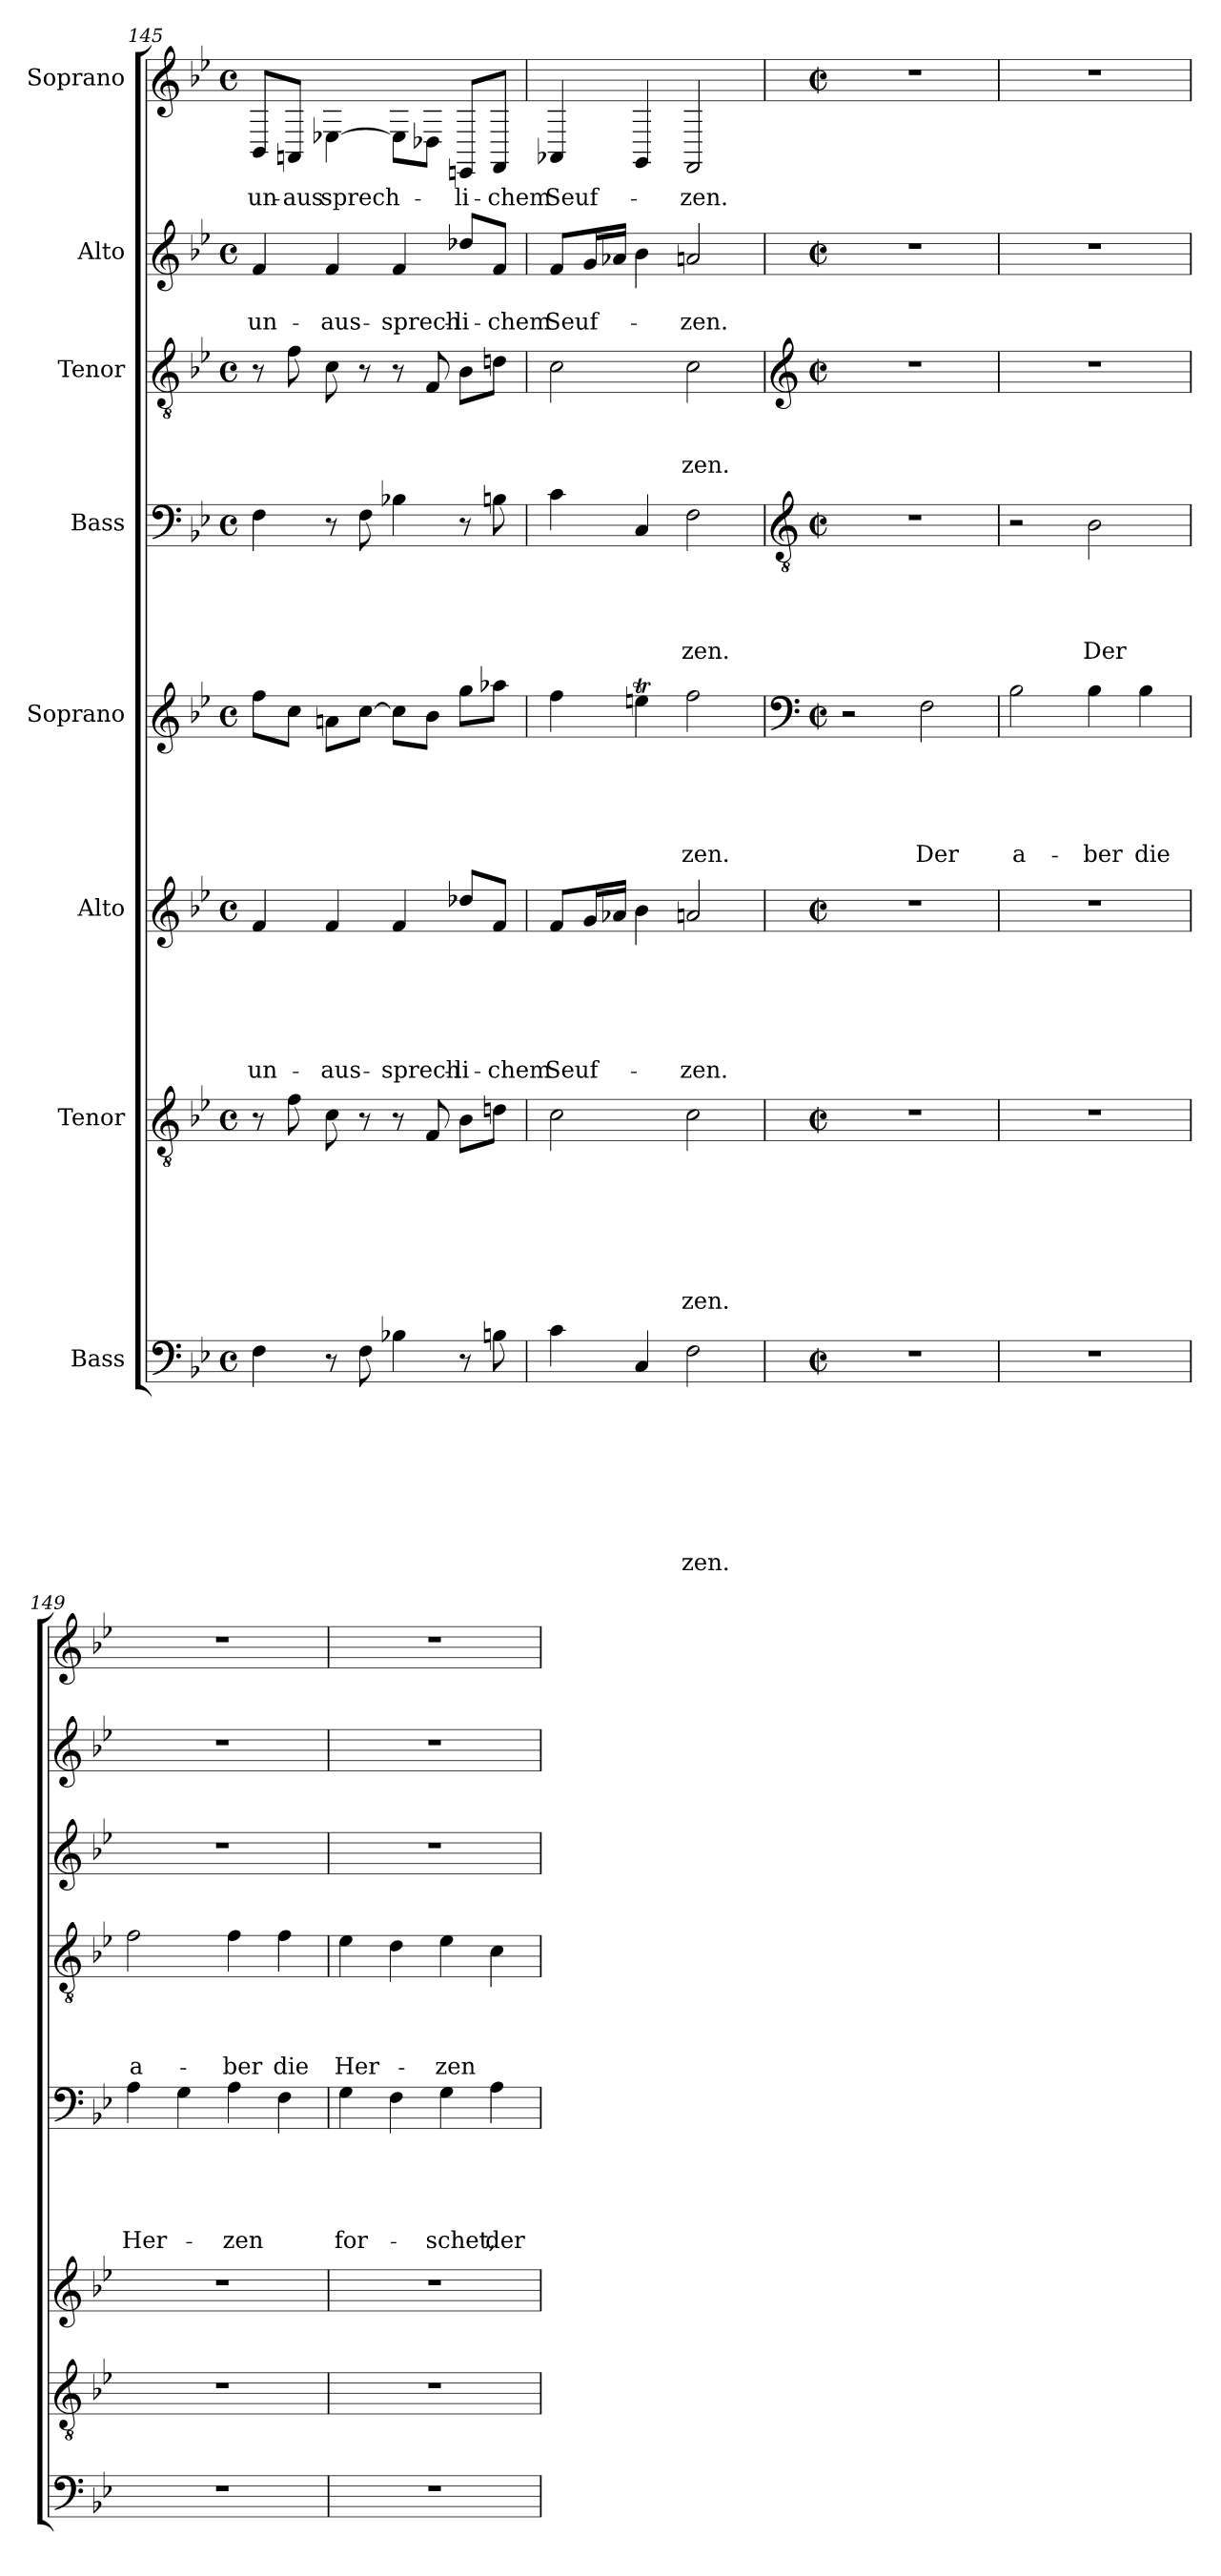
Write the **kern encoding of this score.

**kern	**text	**text	**text	**text	**text	**text	**text	**text	**kern	**text	**text	**text	**text	**text	**text	**text	**kern	**text	**text	**text	**text	**text	**text	**kern	**text	**text	**text	**text	**text	**kern	**text	**text	**text	**text	**kern	**text	**text	**text	**kern	**text	**text	**kern	**text
*part8	*part8	*part8	*part8	*part8	*part8	*part8	*part8	*part8	*part7	*part7	*part7	*part7	*part7	*part7	*part7	*part7	*part6	*part6	*part6	*part6	*part6	*part6	*part6	*part5	*part5	*part5	*part5	*part5	*part5	*part4	*part4	*part4	*part4	*part4	*part3	*part3	*part3	*part3	*part2	*part2	*part2	*part1	*part1
*staff8	*staff8	*staff8	*staff8	*staff8	*staff8	*staff8	*staff8	*staff8	*staff7	*staff7	*staff7	*staff7	*staff7	*staff7	*staff7	*staff7	*staff6	*staff6	*staff6	*staff6	*staff6	*staff6	*staff6	*staff5	*staff5	*staff5	*staff5	*staff5	*staff5	*staff4	*staff4	*staff4	*staff4	*staff4	*staff3	*staff3	*staff3	*staff3	*staff2	*staff2	*staff2	*staff1	*staff1
*I"Bass	*	*	*	*	*	*	*	*	*I"Tenor	*	*	*	*	*	*	*	*I"Alto	*	*	*	*	*	*	*I"Soprano	*	*	*	*	*	*I"Bass	*	*	*	*	*I"Tenor	*	*	*	*I"Alto	*	*	*I"Soprano	*
*clefF4	*	*	*	*	*	*	*	*	*clefGv2	*	*	*	*	*	*	*	*clefG2	*	*	*	*	*	*	*clefG2	*	*	*	*	*	*clefF4	*	*	*	*	*clefGv2	*	*	*	*clefG2	*	*	*clefG2	*
*k[b-e-]	*	*	*	*	*	*	*	*	*k[b-e-]	*	*	*	*	*	*	*	*k[b-e-]	*	*	*	*	*	*	*k[b-e-]	*	*	*	*	*	*k[b-e-]	*	*	*	*	*k[b-e-]	*	*	*	*k[b-e-]	*	*	*k[b-e-]	*
*B-:	*	*	*	*	*	*	*	*	*B-:	*	*	*	*	*	*	*	*B-:	*	*	*	*	*	*	*B-:	*	*	*	*	*	*B-:	*	*	*	*	*B-:	*	*	*	*B-:	*	*	*B-:	*
*M4/4	*	*	*	*	*	*	*	*	*M4/4	*	*	*	*	*	*	*	*M4/4	*	*	*	*	*	*	*M4/4	*	*	*	*	*	*M4/4	*	*	*	*	*M4/4	*	*	*	*M4/4	*	*	*M4/4	*
*met(c)	*	*	*	*	*	*	*	*	*met(c)	*	*	*	*	*	*	*	*met(c)	*	*	*	*	*	*	*met(c)	*	*	*	*	*	*met(c)	*	*	*	*	*met(c)	*	*	*	*met(c)	*	*	*met(c)	*
=145	=145	=145	=145	=145	=145	=145	=145	=145	=145	=145	=145	=145	=145	=145	=145	=145	=145	=145	=145	=145	=145	=145	=145	=145	=145	=145	=145	=145	=145	=145	=145	=145	=145	=145	=145	=145	=145	=145	=145	=145	=145	=145	=145
!	!	!	!	!	!	!	!	!	!	!	!	!	!	!	!	!	!	!	!	!	!	!	!LO:LY:b	!	!	!	!	!	!	!	!	!	!	!	!	!	!	!	!	!	!LO:LY:b	!	!LO:LY:b
4F\	.	.	.	.	.	.	.	.	8r	.	.	.	.	.	.	.	4f/	.	.	.	.	.	un-	8ff\L	.	.	.	.	.	4F\	.	.	.	.	8r	.	.	.	4f/	.	un-	8BB-/L	un-
!	!	!	!	!	!	!	!	!	!	!	!	!	!	!	!	!	!	!	!	!	!	!	!	!	!	!	!	!	!	!	!	!	!	!	!	!	!	!	!	!	!	!	!LO:LY:b:rj
.	.	.	.	.	.	.	.	.	8f\	.	.	.	.	.	.	.	.	.	.	.	.	.	.	8cc\J	.	.	.	.	.	.	.	.	.	.	8f\	.	.	.	.	.	.	8AAn/J	-aus
!	!	!	!	!	!	!	!	!	!	!	!	!	!	!	!	!	!	!	!	!	!	!	!LO:LY:b	!	!	!	!	!	!	!	!	!	!	!	!	!	!	!	!	!	!LO:LY:b	!	!LO:LY:b
8r	.	.	.	.	.	.	.	.	8c\	.	.	.	.	.	.	.	4f/	.	.	.	.	.	-aus-	8an\L	.	.	.	.	.	8r	.	.	.	.	8c\	.	.	.	4f/	.	-aus-	[>4E-X\	sprech-
8F\	.	.	.	.	.	.	.	.	8r	.	.	.	.	.	.	.	.	.	.	.	.	.	.	[>8cc\J	.	.	.	.	.	8F\	.	.	.	.	8r	.	.	.	.	.	.	.	.
!	!	!	!	!	!	!	!	!	!	!	!	!	!	!	!	!	!	!	!	!	!	!	!LO:LY:b	!	!	!	!	!	!	!	!	!	!	!	!	!	!	!	!	!	!LO:LY:b	!	!
4B-X\	.	.	.	.	.	.	.	.	8r	.	.	.	.	.	.	.	4f/	.	.	.	.	.	-sprech-	8cc\L]	.	.	.	.	.	4B-X\	.	.	.	.	8r	.	.	.	4f/	.	-sprech-	8E-\L]	.
.	.	.	.	.	.	.	.	.	8F/	.	.	.	.	.	.	.	.	.	.	.	.	.	.	8b-\J	.	.	.	.	.	.	.	.	.	.	8F/	.	.	.	.	.	.	8D-X\J	.
!	!	!	!	!	!	!	!	!	!	!	!	!	!	!	!	!	!	!	!	!	!	!	!LO:LY:b	!	!	!	!	!	!	!	!	!	!	!	!	!	!	!	!	!	!LO:LY:b	!	!LO:LY:b
8r	.	.	.	.	.	.	.	.	8B-\L	.	.	.	.	.	.	.	8dd-X/L	.	.	.	.	.	-li-	8gg\L	.	.	.	.	.	8r	.	.	.	.	8B-\L	.	.	.	8dd-X/L	.	-li-	8EEn/L	-li-
!	!	!	!	!	!	!	!	!	!	!	!	!	!	!	!	!	!	!	!	!	!	!	!LO:LY:b	!	!	!	!	!	!	!	!	!	!	!	!	!	!	!	!	!	!LO:LY:b	!	!LO:LY:b
8Bn\	.	.	.	.	.	.	.	.	8dn\J	.	.	.	.	.	.	.	8f/J	.	.	.	.	.	-chem	8aa-X\J	.	.	.	.	.	8Bn\	.	.	.	.	8dn\J	.	.	.	8f/J	.	-chem	8FF/J	-chem
=146	=146	=146	=146	=146	=146	=146	=146	=146	=146	=146	=146	=146	=146	=146	=146	=146	=146	=146	=146	=146	=146	=146	=146	=146	=146	=146	=146	=146	=146	=146	=146	=146	=146	=146	=146	=146	=146	=146	=146	=146	=146	=146	=146
!	!	!	!	!	!	!	!	!	!	!	!	!	!	!	!	!	!	!	!	!	!	!	!LO:LY:b	!	!	!	!	!	!	!	!	!	!	!	!	!	!	!	!	!	!LO:LY:b	!	!LO:LY:b
4c\	.	.	.	.	.	.	.	.	2c\	.	.	.	.	.	.	.	8f/L	.	.	.	.	.	Seuf-	4ff\	.	.	.	.	.	4c\	.	.	.	.	2c\	.	.	.	8f/L	.	Seuf-	4AA-X/	Seuf-
.	.	.	.	.	.	.	.	.	.	.	.	.	.	.	.	.	16g/L	.	.	.	.	.	.	.	.	.	.	.	.	.	.	.	.	.	.	.	.	.	16g/L	.	.	.	.
.	.	.	.	.	.	.	.	.	.	.	.	.	.	.	.	.	16a-X/JJ	.	.	.	.	.	.	.	.	.	.	.	.	.	.	.	.	.	.	.	.	.	16a-X/JJ	.	.	.	.
4C/	.	.	.	.	.	.	.	.	.	.	.	.	.	.	.	.	4b-\	.	.	.	.	.	.	4eent\	.	.	.	.	.	4C/	.	.	.	.	.	.	.	.	4b-\	.	.	4GG/	.
!	!	!	!	!	!	!	!	!LO:LY:b	!	!	!	!	!	!	!	!LO:LY:b	!	!	!	!	!	!	!LO:LY:b	!	!	!	!	!	!LO:LY:b	!	!	!	!	!LO:LY:b	!	!	!	!LO:LY:b	!	!	!LO:LY:b	!	!LO:LY:b
2F\	.	.	.	.	.	.	.	-zen.	2c\	.	.	.	.	.	.	-zen.	2an/	.	.	.	.	.	-zen.	2ff\	.	.	.	.	-zen.	2F\	.	.	.	-zen.	2c\	.	.	-zen.	2an/	.	-zen.	2FF/	-zen.
!!LO:PB:g=z
=147	=147	=147	=147	=147	=147	=147	=147	=147	=147	=147	=147	=147	=147	=147	=147	=147	=147	=147	=147	=147	=147	=147	=147	=147	=147	=147	=147	=147	=147	=147	=147	=147	=147	=147	=147	=147	=147	=147	=147	=147	=147	=147	=147
*	*	*	*	*	*	*	*	*	*	*	*	*	*	*	*	*	*	*	*	*	*	*	*	*clefF4	*	*	*	*	*	*clefGv2	*	*	*	*	*clefG2	*	*	*	*	*	*	*	*
*M2/2	*	*	*	*	*	*	*	*	*M2/2	*	*	*	*	*	*	*	*M2/2	*	*	*	*	*	*	*M2/2	*	*	*	*	*	*M2/2	*	*	*	*	*M2/2	*	*	*	*M2/2	*	*	*M2/2	*
*met(c|)	*	*	*	*	*	*	*	*	*met(c|)	*	*	*	*	*	*	*	*met(c|)	*	*	*	*	*	*	*met(c|)	*	*	*	*	*	*met(c|)	*	*	*	*	*met(c|)	*	*	*	*met(c|)	*	*	*met(c|)	*
1r	.	.	.	.	.	.	.	.	1r	.	.	.	.	.	.	.	1r	.	.	.	.	.	.	2r	.	.	.	.	.	1r	.	.	.	.	1r	.	.	.	1r	.	.	1r	.
!	!	!	!	!	!	!	!	!	!	!	!	!	!	!	!	!	!	!	!	!	!	!	!	!	!	!	!	!	!LO:LY:b	!	!	!	!	!	!	!	!	!	!	!	!	!	!
.	.	.	.	.	.	.	.	.	.	.	.	.	.	.	.	.	.	.	.	.	.	.	.	2F\	.	.	.	.	Der	.	.	.	.	.	.	.	.	.	.	.	.	.	.
=148	=148	=148	=148	=148	=148	=148	=148	=148	=148	=148	=148	=148	=148	=148	=148	=148	=148	=148	=148	=148	=148	=148	=148	=148	=148	=148	=148	=148	=148	=148	=148	=148	=148	=148	=148	=148	=148	=148	=148	=148	=148	=148	=148
!	!	!	!	!	!	!	!	!	!	!	!	!	!	!	!	!	!	!	!	!	!	!	!	!	!	!	!	!	!LO:LY:b	!	!	!	!	!	!	!	!	!	!	!	!	!	!
1r	.	.	.	.	.	.	.	.	1r	.	.	.	.	.	.	.	1r	.	.	.	.	.	.	2B-\	.	.	.	.	a-	2r	.	.	.	.	1r	.	.	.	1r	.	.	1r	.
!	!	!	!	!	!	!	!	!	!	!	!	!	!	!	!	!	!	!	!	!	!	!	!	!	!	!	!	!	!LO:LY:b	!	!	!	!	!LO:LY:b	!	!	!	!	!	!	!	!	!
.	.	.	.	.	.	.	.	.	.	.	.	.	.	.	.	.	.	.	.	.	.	.	.	4B-\	.	.	.	.	-ber	2B-\	.	.	.	Der	.	.	.	.	.	.	.	.	.
!	!	!	!	!	!	!	!	!	!	!	!	!	!	!	!	!	!	!	!	!	!	!	!	!	!	!	!	!	!LO:LY:b	!	!	!	!	!	!	!	!	!	!	!	!	!	!
.	.	.	.	.	.	.	.	.	.	.	.	.	.	.	.	.	.	.	.	.	.	.	.	4B-\	.	.	.	.	die	.	.	.	.	.	.	.	.	.	.	.	.	.	.
=149	=149	=149	=149	=149	=149	=149	=149	=149	=149	=149	=149	=149	=149	=149	=149	=149	=149	=149	=149	=149	=149	=149	=149	=149	=149	=149	=149	=149	=149	=149	=149	=149	=149	=149	=149	=149	=149	=149	=149	=149	=149	=149	=149
!	!	!	!	!	!	!	!	!	!	!	!	!	!	!	!	!	!	!	!	!	!	!	!	!	!	!	!	!	!LO:LY:b	!	!	!	!	!LO:LY:b	!	!	!	!	!	!	!	!	!
1r	.	.	.	.	.	.	.	.	1r	.	.	.	.	.	.	.	1r	.	.	.	.	.	.	4A\	.	.	.	.	Her-	2f\	.	.	.	a-	1r	.	.	.	1r	.	.	1r	.
.	.	.	.	.	.	.	.	.	.	.	.	.	.	.	.	.	.	.	.	.	.	.	.	4G\	.	.	.	.	.	.	.	.	.	.	.	.	.	.	.	.	.	.	.
!	!	!	!	!	!	!	!	!	!	!	!	!	!	!	!	!	!	!	!	!	!	!	!	!	!	!	!	!	!LO:LY:b	!	!	!	!	!LO:LY:b	!	!	!	!	!	!	!	!	!
.	.	.	.	.	.	.	.	.	.	.	.	.	.	.	.	.	.	.	.	.	.	.	.	4A\	.	.	.	.	-zen	4f\	.	.	.	-ber	.	.	.	.	.	.	.	.	.
!	!	!	!	!	!	!	!	!	!	!	!	!	!	!	!	!	!	!	!	!	!	!	!	!	!	!	!	!	!	!	!	!	!	!LO:LY:b	!	!	!	!	!	!	!	!	!
.	.	.	.	.	.	.	.	.	.	.	.	.	.	.	.	.	.	.	.	.	.	.	.	4F\	.	.	.	.	.	4f\	.	.	.	die	.	.	.	.	.	.	.	.	.
=150	=150	=150	=150	=150	=150	=150	=150	=150	=150	=150	=150	=150	=150	=150	=150	=150	=150	=150	=150	=150	=150	=150	=150	=150	=150	=150	=150	=150	=150	=150	=150	=150	=150	=150	=150	=150	=150	=150	=150	=150	=150	=150	=150
!	!	!	!	!	!	!	!	!	!	!	!	!	!	!	!	!	!	!	!	!	!	!	!	!	!	!	!	!	!LO:LY:b	!	!	!	!	!LO:LY:b	!	!	!	!	!	!	!	!	!
1r	.	.	.	.	.	.	.	.	1r	.	.	.	.	.	.	.	1r	.	.	.	.	.	.	4G\	.	.	.	.	for-	4e-\	.	.	.	Her-	1r	.	.	.	1r	.	.	1r	.
.	.	.	.	.	.	.	.	.	.	.	.	.	.	.	.	.	.	.	.	.	.	.	.	4F\	.	.	.	.	.	4d\	.	.	.	.	.	.	.	.	.	.	.	.	.
!	!	!	!	!	!	!	!	!	!	!	!	!	!	!	!	!	!	!	!	!	!	!	!	!	!	!	!	!	!LO:LY:b	!	!	!	!	!LO:LY:b	!	!	!	!	!	!	!	!	!
.	.	.	.	.	.	.	.	.	.	.	.	.	.	.	.	.	.	.	.	.	.	.	.	4G\	.	.	.	.	-schet,	4e-\	.	.	.	-zen	.	.	.	.	.	.	.	.	.
!	!	!	!	!	!	!	!	!	!	!	!	!	!	!	!	!	!	!	!	!	!	!	!	!	!	!	!	!	!LO:LY:b	!	!	!	!	!	!	!	!	!	!	!	!	!	!
.	.	.	.	.	.	.	.	.	.	.	.	.	.	.	.	.	.	.	.	.	.	.	.	4A\	.	.	.	.	der	4c\	.	.	.	.	.	.	.	.	.	.	.	.	.
=	=	=	=	=	=	=	=	=	=	=	=	=	=	=	=	=	=	=	=	=	=	=	=	=	=	=	=	=	=	=	=	=	=	=	=	=	=	=	=	=	=	=	=
*-	*-	*-	*-	*-	*-	*-	*-	*-	*-	*-	*-	*-	*-	*-	*-	*-	*-	*-	*-	*-	*-	*-	*-	*-	*-	*-	*-	*-	*-	*-	*-	*-	*-	*-	*-	*-	*-	*-	*-	*-	*-	*-	*-
